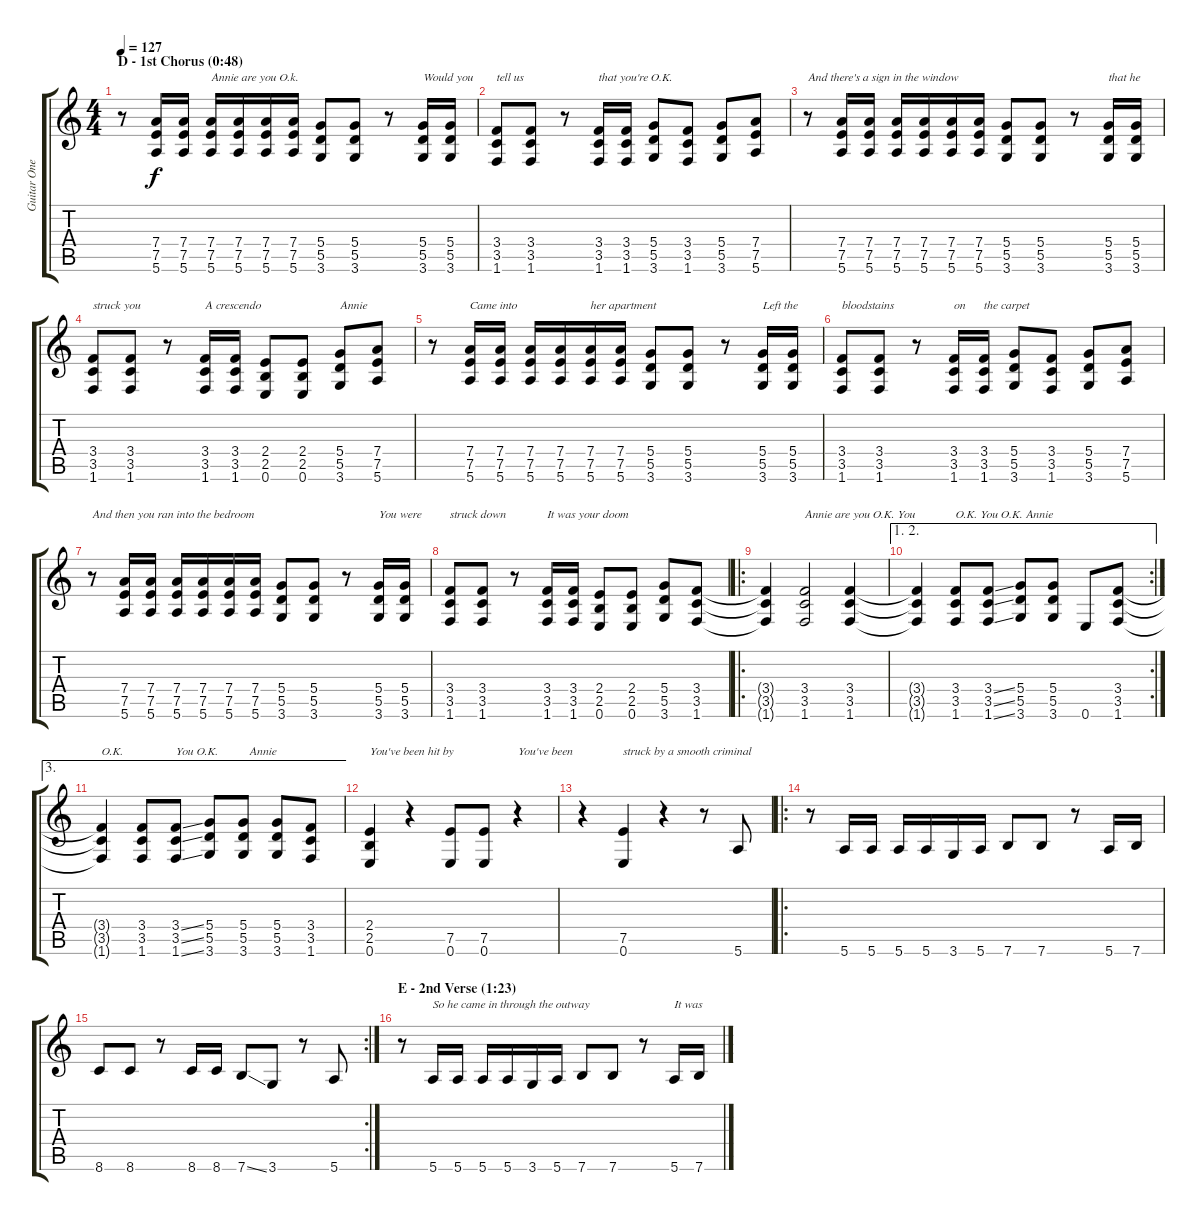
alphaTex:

\track ("Guitar One" "Guitar One") {instrument distortionguitar}
\staff {score tabs}
\tuning (E4 B3 G3 D3 A2 E2) {hide}
\ts (4 4)
\section ("" "D - 1st Chorus (0:48)")
\tempo 127
\clef g2
\ks c
r.8{dy f} (7.4 7.5 5.6).16 (7.4 7.5 5.6).16 (7.4 7.5 5.6).16{txt "Annie are you O.k."} (7.4 7.5 5.6).16 (7.4 7.5 5.6).16 (7.4 7.5 5.6).16 (5.4 5.5 3.6).8 (5.4 5.5 3.6).8 r.8 (5.4 5.5 3.6).16{txt "Would you"} (5.4 5.5 3.6).16 |
(3.4 3.5 1.6).8{txt "tell us"} (3.4 3.5 1.6).8 r.8 (3.4 3.5 1.6).16{txt "that you're O.K."} (3.4 3.5 1.6).16 (5.4 5.5 3.6).8 (3.4 3.5 1.6).8 (5.4 5.5 3.6).8 (7.4 7.5 5.6).8 |
r.8{txt "And there's a sign in the window"} (7.4 7.5 5.6).16 (7.4 7.5 5.6).16 (7.4 7.5 5.6).16 (7.4 7.5 5.6).16 (7.4 7.5 5.6).16 (7.4 7.5 5.6).16 (5.4 5.5 3.6).8 (5.4 5.5 3.6).8 r.8 (5.4 5.5 3.6).16{txt "that he"} (5.4 5.5 3.6).16 |
(3.4 3.5 1.6).8{txt "struck you"} (3.4 3.5 1.6).8 r.8 (3.4 3.5 1.6).16{txt "A crescendo"} (3.4 3.5 1.6).16 (2.4 2.5 0.6).8 (2.4 2.5 0.6).8 (5.4 5.5 3.6).8{txt "Annie"} (7.4 7.5 5.6).8 |
r.8 (7.4 7.5 5.6).16{txt "Came into"} (7.4 7.5 5.6).16 (7.4 7.5 5.6).16 (7.4 7.5 5.6).16 (7.4 7.5 5.6).16{txt "her apartment"} (7.4 7.5 5.6).16 (5.4 5.5 3.6).8 (5.4 5.5 3.6).8 r.8 (5.4 5.5 3.6).16{txt "Left the"} (5.4 5.5 3.6).16 |
(3.4 3.5 1.6).8{txt "bloodstains"} (3.4 3.5 1.6).8 r.8 (3.4 3.5 1.6).16{txt "on"} (3.4 3.5 1.6).16{txt "the carpet"} (5.4 5.5 3.6).8 (3.4 3.5 1.6).8 (5.4 5.5 3.6).8 (7.4 7.5 5.6).8 |
r.8{txt "And then you ran into the bedroom"} (7.4 7.5 5.6).16 (7.4 7.5 5.6).16 (7.4 7.5 5.6).16 (7.4 7.5 5.6).16 (7.4 7.5 5.6).16 (7.4 7.5 5.6).16 (5.4 5.5 3.6).8 (5.4 5.5 3.6).8 r.8 (5.4 5.5 3.6).16{txt "You were"} (5.4 5.5 3.6).16 |
(3.4 3.5 1.6).8{txt "struck down"} (3.4 3.5 1.6).8 r.8 (3.4 3.5 1.6).16{txt "It was your doom"} (3.4 3.5 1.6).16 (2.4 2.5 0.6).8 (2.4 2.5 0.6).8 (5.4 5.5 3.6).8 (3.4 3.5 1.6).8 |
\ro
(3.4{t} 3.5{t} 1.6{t}).4 (3.4 3.5 1.6).2{txt "Annie are you O.K. You"} (3.4 3.5 1.6).4 |
\ae (1 2)
\rc 2
(3.4{t} 3.5{t} 1.6{t}).4 (3.4 3.5 1.6).8{txt "O.K. You O.K. Annie"} (3.4{ss} 3.5{ss} 1.6{ss}).8 (5.4 5.5 3.6).8 (5.4 5.5 3.6).8 0.6.8 (3.4 3.5 1.6).8 |
\ae 3
(3.4{t} 3.5{t} 1.6{t}).4{txt "O.K."} (3.4 3.5 1.6).8 (3.4{ss} 3.5{ss} 1.6{ss}).8{txt "You O.K."} (5.4 5.5 3.6).8 (5.4 5.5 3.6).8{txt "  Annie"} (5.4 5.5 3.6).8 (3.4 3.5 1.6).8 |
(2.4 2.5 0.6).4{txt "You've been hit by"} r.4 (7.5 0.6).8 (7.5 0.6).8 r.4{txt "You've been"} |
r.4 (7.5 0.6).4{txt "struck by a smooth criminal"} r.4 r.8 5.6.8 |
\ro
r.8 5.6.16 5.6.16 5.6.16 5.6.16 3.6.16 5.6.16 7.6.8 7.6.8 r.8 5.6.16 7.6.16 |
\rc 2
8.6.8 8.6.8 r.8 8.6.16 8.6.16 7.6{ss}.8 3.6.8 r.8 5.6.8 |
\section ("" "E - 2nd Verse (1:23)")
r.8 5.6.16{txt "So he came in through the outway"} 5.6.16 5.6.16 5.6.16 3.6.16 5.6.16 7.6.8 7.6.8 r.8 5.6.16{txt "It was"} 7.6.16
